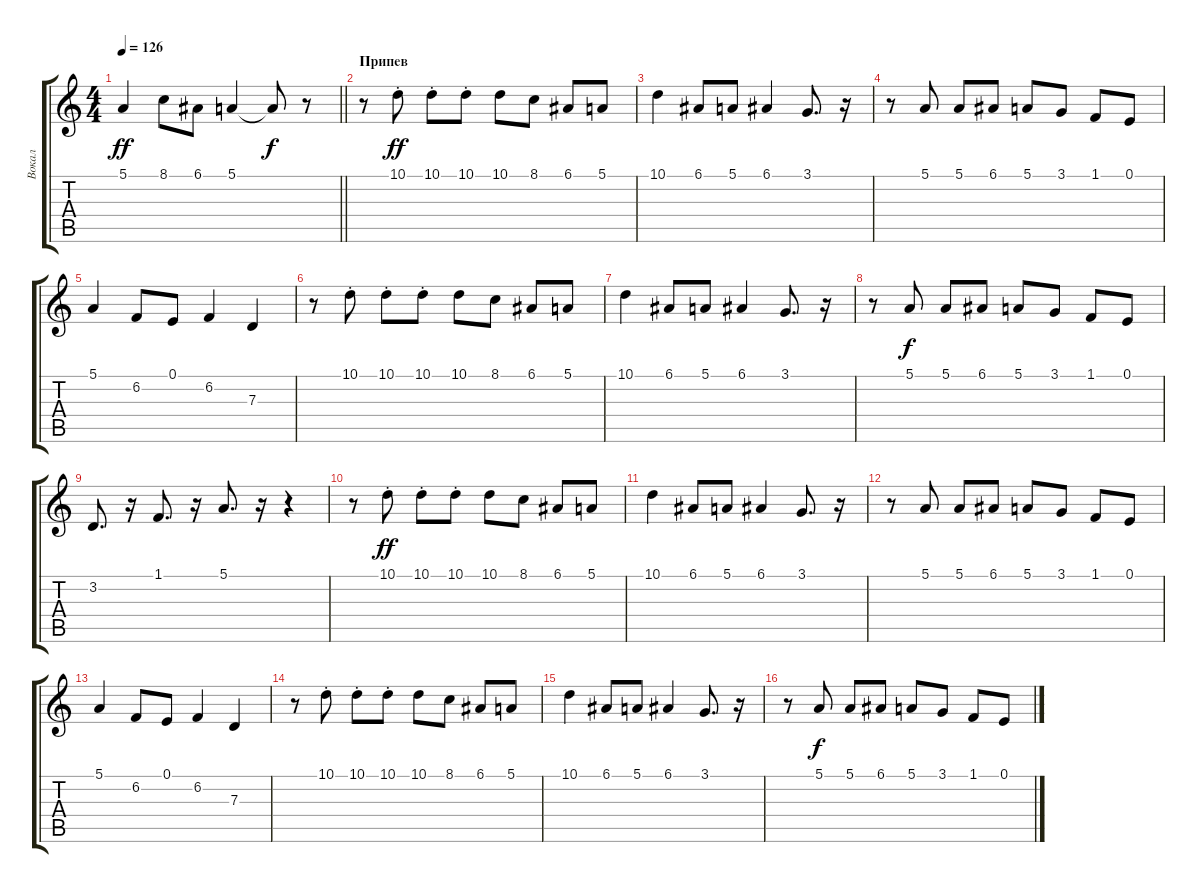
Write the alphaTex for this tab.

\track ("Вокал" "Вокал") {instrument voiceoohs}
\staff {score tabs}
\tuning (E4 B3 G3 D3 A2 E2) {hide}
\ts (4 4)
\tempo 126
\clef g2
\barLineRight lightlight
\ks c
5.1.4{dy ff} 8.1.8 6.1.8 5.1.4 5.1{t}.8{dy f} r.8 |
\section ("" "Припев")
r.8 10.1{st}.8{dy ff} 10.1{st}.8 10.1{st}.8 10.1.8 8.1.8 6.1.8 5.1.8 |
10.1.4 6.1.8 5.1.8 6.1.4 3.1.8{d} r.16 |
r.8 5.1.8 5.1.8 6.1.8 5.1.8 3.1.8 1.1.8 0.1.8 |
5.1.4 6.2.8 0.1.8 6.2.4 7.3.4 |
r.8 10.1{st}.8 10.1{st}.8 10.1{st}.8 10.1.8 8.1.8 6.1.8 5.1.8 |
10.1.4 6.1.8 5.1.8 6.1.4 3.1.8{d} r.16 |
r.8 5.1.8{dy f} 5.1.8 6.1.8 5.1.8 3.1.8 1.1.8 0.1.8 |
3.2.8{d} r.16 1.1.8{d} r.16 5.1.8{d} r.16 r.4 |
r.8 10.1{st}.8{dy ff} 10.1{st}.8 10.1{st}.8 10.1.8 8.1.8 6.1.8 5.1.8 |
10.1.4 6.1.8 5.1.8 6.1.4 3.1.8{d} r.16 |
r.8 5.1.8 5.1.8 6.1.8 5.1.8 3.1.8 1.1.8 0.1.8 |
5.1.4 6.2.8 0.1.8 6.2.4 7.3.4 |
r.8 10.1{st}.8 10.1{st}.8 10.1{st}.8 10.1.8 8.1.8 6.1.8 5.1.8 |
10.1.4 6.1.8 5.1.8 6.1.4 3.1.8{d} r.16 |
r.8 5.1.8{dy f} 5.1.8 6.1.8 5.1.8 3.1.8 1.1.8 0.1.8
